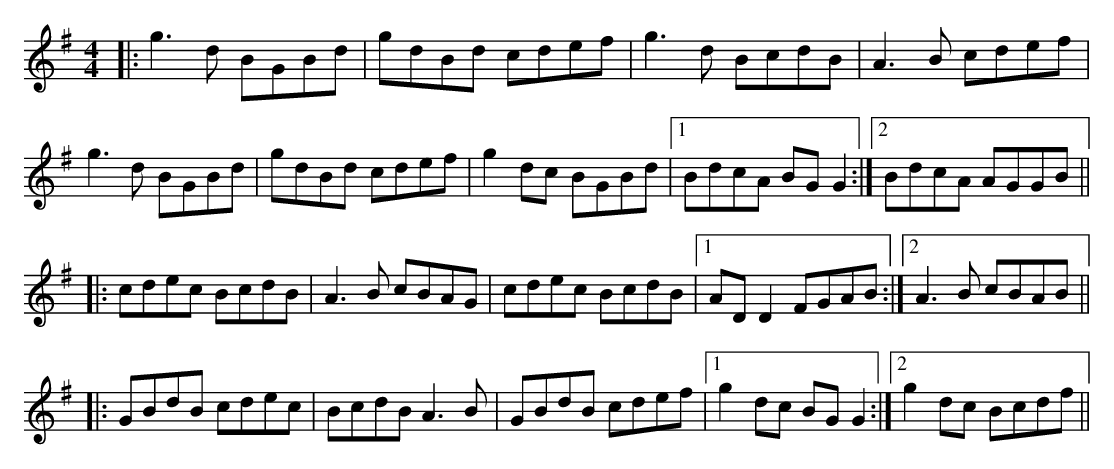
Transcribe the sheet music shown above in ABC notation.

X:1
M:4/4
K:G
|:g3d BGBd|gdBd cdef|g3d BcdB|A3B cdef|
g3d BGBd|gdBd cdef|g2dc BGBd|1 BdcA BG G2:|2 BdcA AGGB||
|:cdec BcdB|A3B cBAG|cdec BcdB|1 ADD2 FGAB:|2 A3B cBAB||
|:GBdB cdec|BcdB A3B|GBdB cdef|1 g2dc BGG2:|2 g2dc Bcdf||
